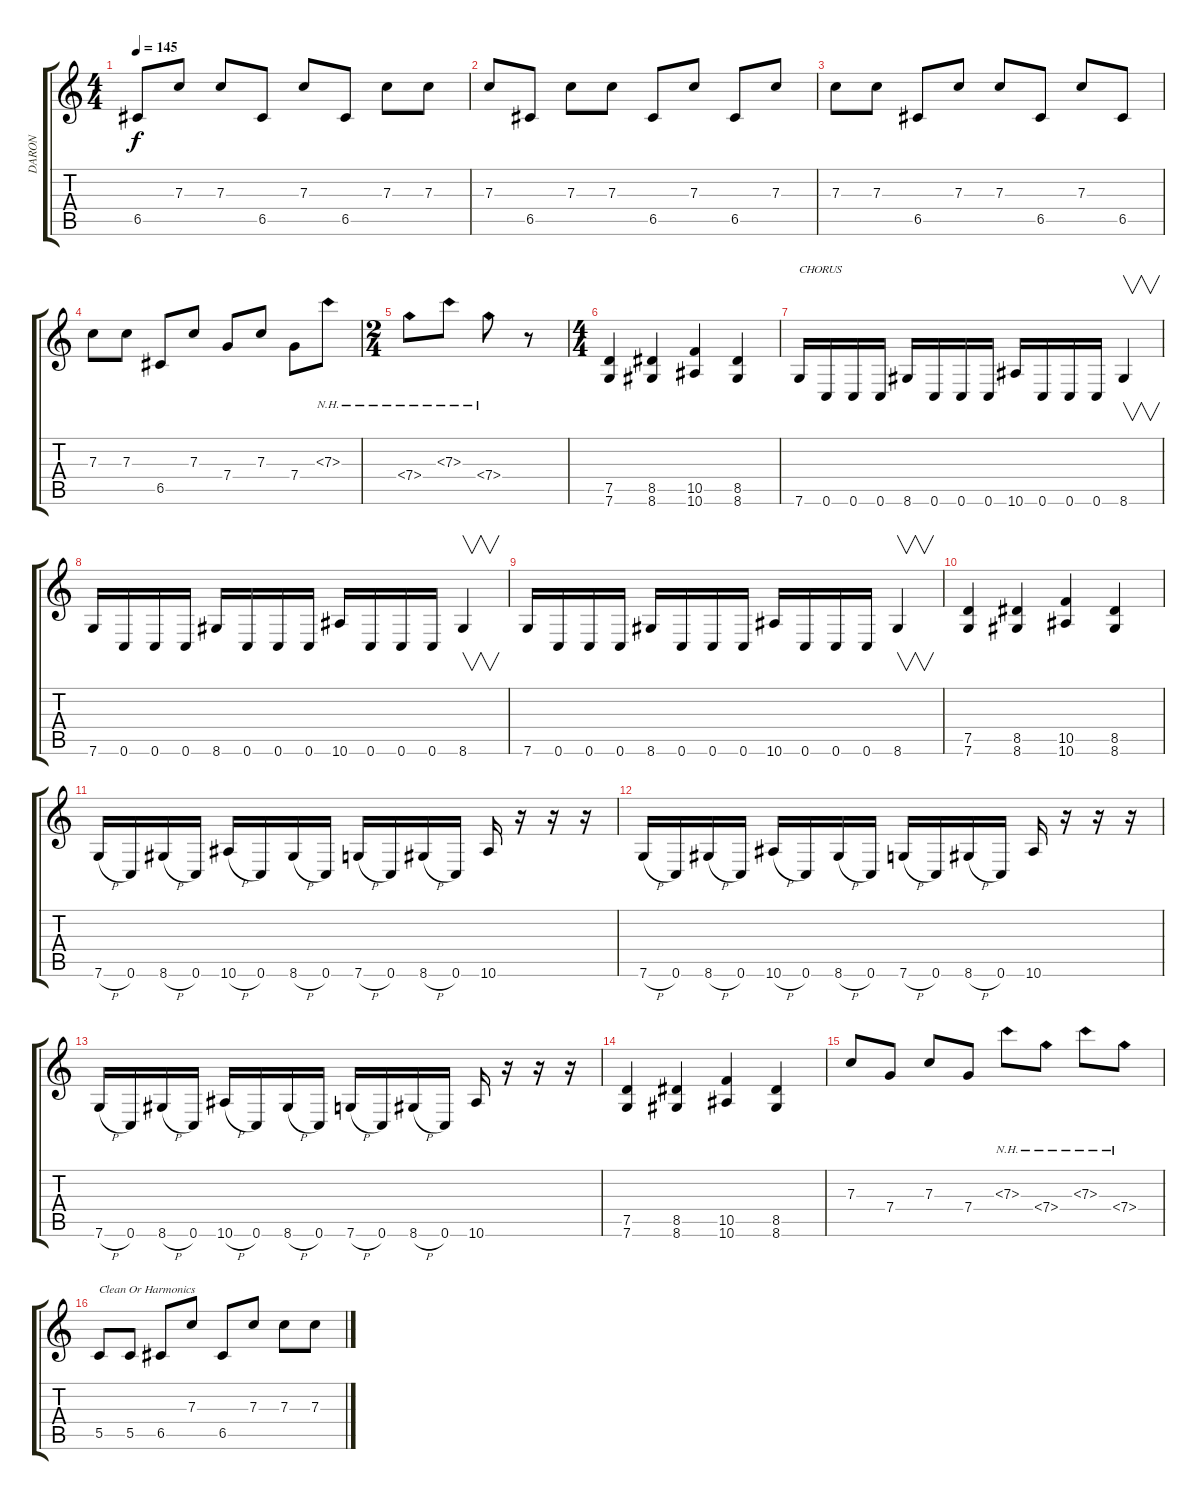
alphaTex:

\track ("DARON" "DARON") {instrument distortionguitar}
\staff {score tabs}
\tuning (D4 A3 F3 C3 G2 C2) {hide}
\ts (4 4)
\tempo 145
\clef g2
\ks c
6.5.8{dy f} 7.3.8 7.3.8 6.5.8 7.3.8 6.5.8 7.3.8 7.3.8 |
7.3.8{volume 10 instrument electricguitarclean} 6.5.8 7.3.8 7.3.8 6.5.8 7.3.8 6.5.8 7.3.8 |
7.3.8 7.3.8 6.5.8 7.3.8 7.3.8 6.5.8 7.3.8 6.5.8 |
7.3.8 7.3.8 6.5.8 7.3.8{volume 16 instrument distortionguitar} 7.4.8 7.3.8 7.4.8 7.3{nh}.8 |
\ts (2 4)
7.4{nh}.8 7.3{nh}.8 7.4{nh}.8 r.8 |
\ts (4 4)
(7.5 7.6).4 (8.5 8.6).4 (10.5 10.6).4 (8.5 8.6).4 |
7.6.16{txt "CHORUS"} 0.6.16 0.6.16 0.6.16 8.6.16 0.6.16 0.6.16 0.6.16 10.6.16 0.6.16 0.6.16 0.6.16 8.6.4{v} |
7.6.16 0.6.16 0.6.16 0.6.16 8.6.16 0.6.16 0.6.16 0.6.16 10.6.16 0.6.16 0.6.16 0.6.16 8.6.4{v} |
7.6.16 0.6.16 0.6.16 0.6.16 8.6.16 0.6.16 0.6.16 0.6.16 10.6.16 0.6.16 0.6.16 0.6.16 8.6.4{v} |
(7.5 7.6).4 (8.5 8.6).4 (10.5 10.6).4 (8.5 8.6).4 |
7.6{h}.16 0.6.16 8.6{h}.16 0.6.16 10.6{h}.16 0.6.16 8.6{h}.16 0.6.16 7.6{h}.16 0.6.16 8.6{h}.16 0.6.16 10.6.16 r.16 r.16 r.16 |
7.6{h}.16 0.6.16 8.6{h}.16 0.6.16 10.6{h}.16 0.6.16 8.6{h}.16 0.6.16 7.6{h}.16 0.6.16 8.6{h}.16 0.6.16 10.6.16 r.16 r.16 r.16 |
7.6{h}.16 0.6.16 8.6{h}.16 0.6.16 10.6{h}.16 0.6.16 8.6{h}.16 0.6.16 7.6{h}.16 0.6.16 8.6{h}.16 0.6.16 10.6.16 r.16 r.16 r.16 |
(7.5 7.6).4 (8.5 8.6).4 (10.5 10.6).4 (8.5 8.6).4 |
7.3.8 7.4.8 7.3.8 7.4.8 7.3{nh}.8 7.4{nh}.8 7.3{nh}.8 7.4{nh}.8 |
5.5.8{txt "Clean Or Harmonics" volume 10 instrument electricguitarclean} 5.5.8 6.5.8 7.3.8 6.5.8 7.3.8 7.3.8 7.3.8
